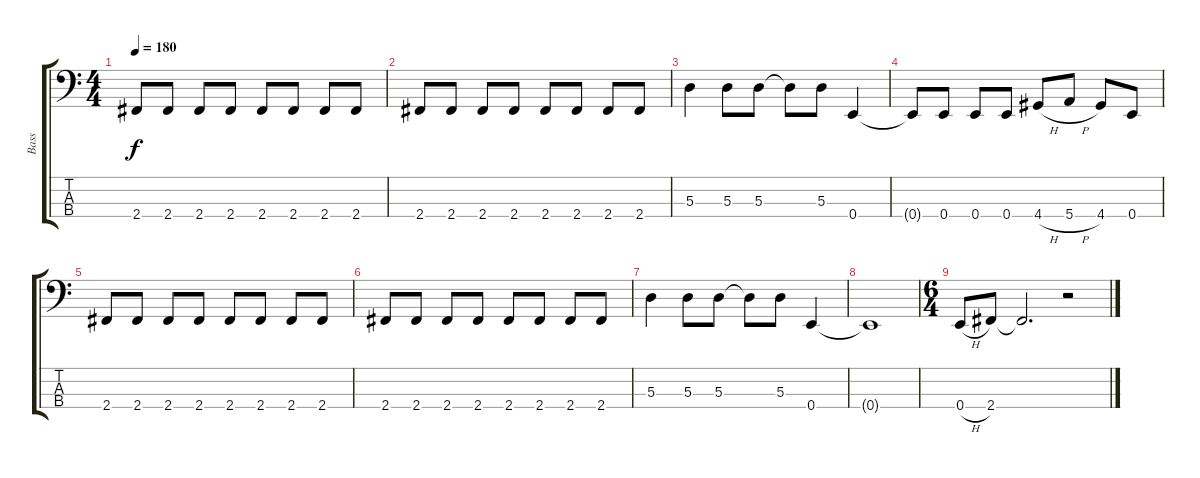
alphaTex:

\track ("Bass" "Bass") {instrument electricbasspick}
\staff {score tabs}
\tuning (G2 D2 A1 E1) {hide}
\ts (4 4)
\tempo 180
\clef f4
\ks c
2.4.8{dy f} 2.4.8 2.4.8 2.4.8 2.4.8 2.4.8 2.4.8 2.4.8 |
2.4.8 2.4.8 2.4.8 2.4.8 2.4.8 2.4.8 2.4.8 2.4.8 |
5.3.4 5.3.8 5.3.8 5.3{t}.8 5.3.8 0.4.4 |
0.4{t}.8 0.4.8 0.4.8 0.4.8 4.4{h}.8 5.4{h}.8 4.4.8 0.4.8 |
2.4.8 2.4.8 2.4.8 2.4.8 2.4.8 2.4.8 2.4.8 2.4.8 |
2.4.8 2.4.8 2.4.8 2.4.8 2.4.8 2.4.8 2.4.8 2.4.8 |
5.3.4 5.3.8 5.3.8 5.3{t}.8 5.3.8 0.4.4 |
0.4{t}.1 |
\ts (6 4)
0.4{h}.8 2.4.8 2.4{t}.2{d} r.2
